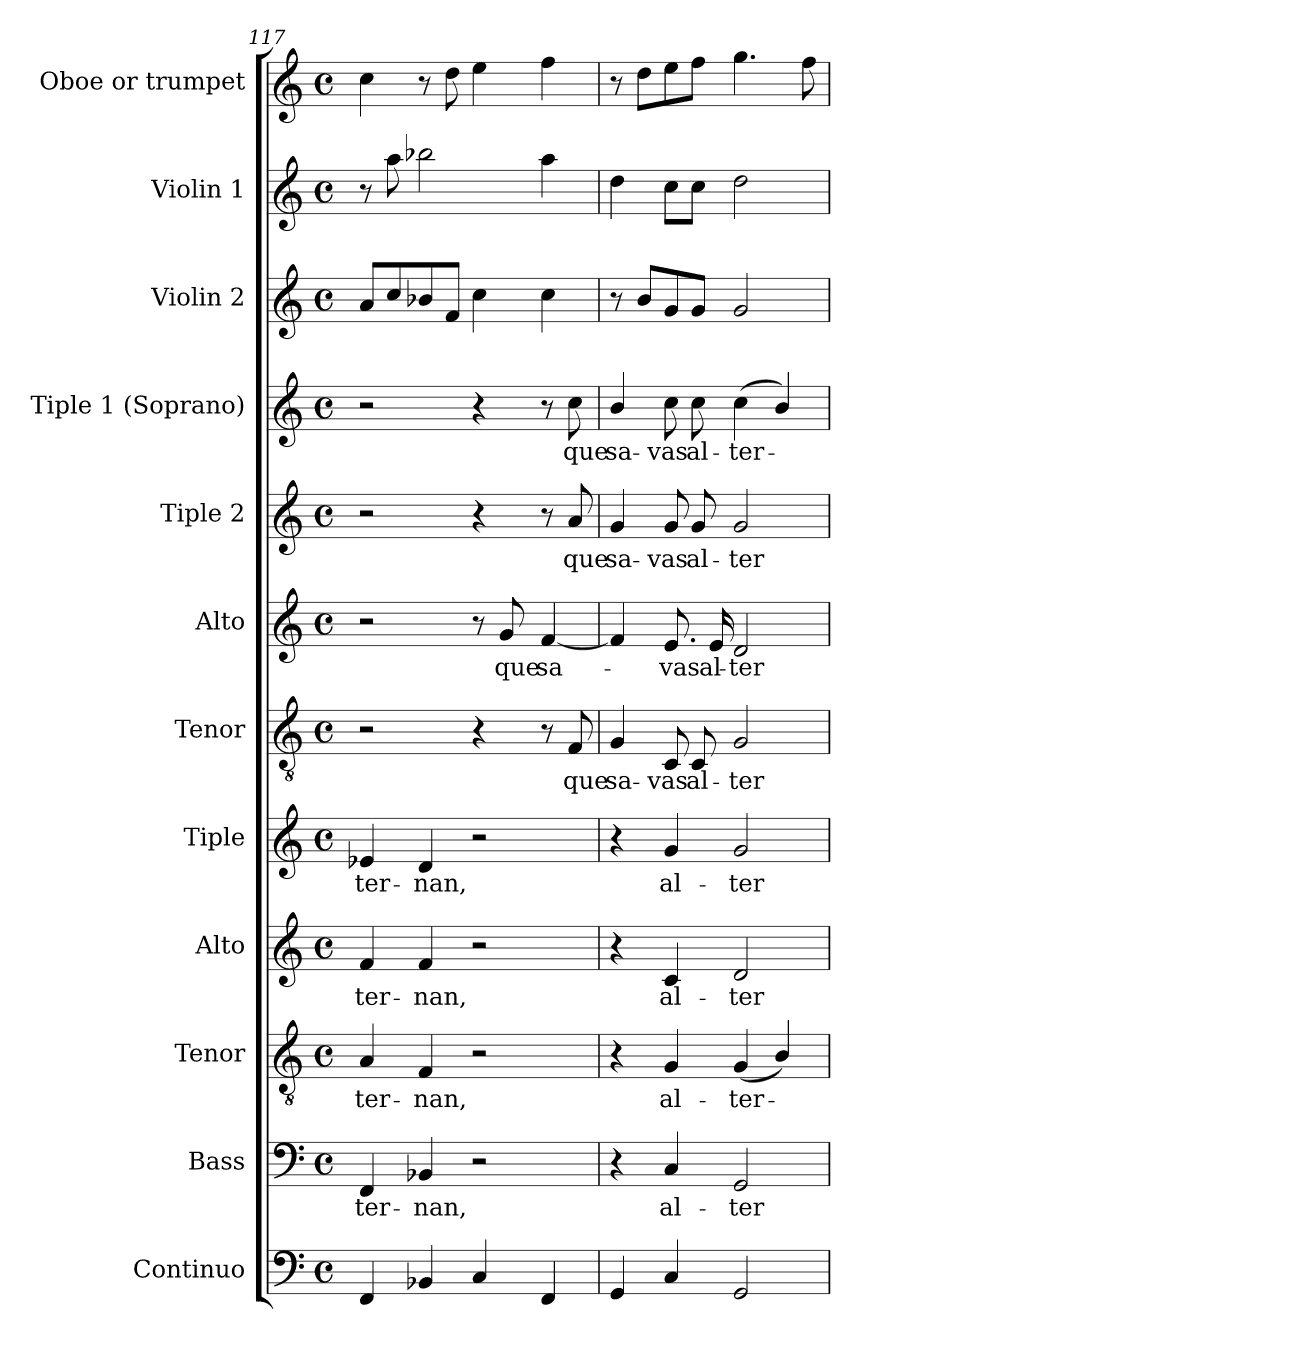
**kern	**kern	**text	**kern	**text	**kern	**text	**kern	**text	**kern	**text	**kern	**text	**kern	**text	**kern	**text	**kern	**kern	**kern
*part12	*part11	*part11	*part10	*part10	*part9	*part9	*part8	*part8	*part7	*part7	*part6	*part6	*part5	*part5	*part4	*part4	*part3	*part2	*part1
*staff12	*staff11	*staff11	*staff10	*staff10	*staff9	*staff9	*staff8	*staff8	*staff7	*staff7	*staff6	*staff6	*staff5	*staff5	*staff4	*staff4	*staff3	*staff2	*staff1
*I"Continuo	*I"Bass	*	*I"Tenor	*	*I"Alto	*	*I"Tiple	*	*I"Tenor	*	*I"Alto	*	*I"Tiple 2	*	*I"Tiple 1 (Soprano)	*	*I"Violin 2	*I"Violin 1	*I"Oboe or trumpet
*	*I'B.	*	*I'T.	*	*I'A.	*	*	*	*I'T.	*	*I'A.	*	*	*	*I'S1.	*	*I'Vln. 2	*I'Vln. 1	*I'Ob.
*clefF4	*clefF4	*	*clefGv2	*	*clefG2	*	*clefG2	*	*clefGv2	*	*clefG2	*	*clefG2	*	*clefG2	*	*clefG2	*clefG2	*clefG2
*	*	*	*ITrd7c12	*	*	*	*	*	*ITrd7c12	*	*	*	*	*	*	*	*	*	*
*k[]	*k[]	*	*k[]	*	*k[]	*	*k[]	*	*k[]	*	*k[]	*	*k[]	*	*k[]	*	*k[]	*k[]	*k[]
*C:	*C:	*	*C:	*	*C:	*	*C:	*	*C:	*	*C:	*	*C:	*	*C:	*	*C:	*C:	*C:
*M4/4	*M4/4	*	*M4/4	*	*M4/4	*	*M4/4	*	*M4/4	*	*M4/4	*	*M4/4	*	*M4/4	*	*M4/4	*M4/4	*M4/4
*met(c)	*met(c)	*	*met(c)	*	*met(c)	*	*met(c)	*	*met(c)	*	*met(c)	*	*met(c)	*	*met(c)	*	*met(c)	*met(c)	*met(c)
=117	=117	=117	=117	=117	=117	=117	=117	=117	=117	=117	=117	=117	=117	=117	=117	=117	=117	=117	=117
!	!	!LO:LY:b:color=#000000	!	!	!	!	!	!	!	!	!	!	!	!	!	!	!	!	!
!	!	!	!	!LO:LY:b:color=#000000	!	!	!	!	!	!	!	!	!	!	!	!	!	!	!
!	!	!	!	!	!	!LO:LY:b:color=#000000	!	!	!	!	!	!	!	!	!	!	!	!	!
!	!	!	!	!	!	!	!	!LO:LY:b:color=#000000	!	!	!	!	!	!	!	!	!	!	!
4FFi/	4FFi/	-ter-	4AAi/	-ter-	4fi/	-ter-	4e-Xi/	-ter-	2r	.	2r	.	2r	.	2r	.	8ai/L	8r	4cci\
.	.	.	.	.	.	.	.	.	.	.	.	.	.	.	.	.	8cci/	8aai\	.
!	!	!LO:LY:b:color=#000000	!	!	!	!	!	!	!	!	!	!	!	!	!	!	!	!	!
!	!	!	!	!LO:LY:b:color=#000000	!	!	!	!	!	!	!	!	!	!	!	!	!	!	!
!	!	!	!	!	!	!LO:LY:b:color=#000000	!	!	!	!	!	!	!	!	!	!	!	!	!
!	!	!	!	!	!	!	!	!LO:LY:b:color=#000000	!	!	!	!	!	!	!	!	!	!	!
4BB-Xi/	4BB-Xi/	-nan,	4FFi/	-nan,	4fi/	-nan,	4di/	-nan,	.	.	.	.	.	.	.	.	8b-Xi/	2bb-Xi\	8r
.	.	.	.	.	.	.	.	.	.	.	.	.	.	.	.	.	8fi/J	.	8ddi\
4Ci/	2r	.	2r	.	2r	.	2r	.	4r	.	8r	.	4r	.	4r	.	4cci\	.	4eei\
!	!	!	!	!	!	!	!	!	!	!	!	!LO:LY:b:color=#000000	!	!	!	!	!	!	!
.	.	.	.	.	.	.	.	.	.	.	8gi/	que	.	.	.	.	.	.	.
!	!	!	!	!	!	!	!	!	!	!	!	!LO:LY:b:color=#000000	!	!	!	!	!	!	!
4FFi/	.	.	.	.	.	.	.	.	8r	.	[4fi/	sa-	8r	.	8r	.	4cci\	4aai\	4ffi\
!	!	!	!	!	!	!	!	!	!	!LO:LY:b:color=#000000	!	!	!	!	!	!	!	!	!
!	!	!	!	!	!	!	!	!	!	!	!	!	!	!LO:LY:b:color=#000000	!	!	!	!	!
!	!	!	!	!	!	!	!	!	!	!	!	!	!	!	!	!LO:LY:b:color=#000000	!	!	!
.	.	.	.	.	.	.	.	.	8FFi/	que	.	.	8ai/	que	8cci\	que	.	.	.
=118	=118	=118	=118	=118	=118	=118	=118	=118	=118	=118	=118	=118	=118	=118	=118	=118	=118	=118	=118
!	!	!	!	!	!	!	!	!	!	!LO:LY:b:color=#000000	!	!	!	!	!	!	!	!	!
!	!	!	!	!	!	!	!	!	!	!	!	!	!	!LO:LY:b:color=#000000	!	!	!	!	!
!	!	!	!	!	!	!	!	!	!	!	!	!	!	!	!	!LO:LY:b:color=#000000	!	!	!
4GGi/	4r	.	4r	.	4r	.	4r	.	4GGi/	sa-	4fi/]	.	4gi/	sa-	4bi/	sa-	8r	4ddi\	8r
.	.	.	.	.	.	.	.	.	.	.	.	.	.	.	.	.	8bi/L	.	8ddi\L
!	!	!LO:LY:b:color=#000000	!	!	!	!	!	!	!	!	!	!	!	!	!	!	!	!	!
!	!	!	!	!LO:LY:b:color=#000000	!	!	!	!	!	!	!	!	!	!	!	!	!	!	!
!	!	!	!	!	!	!LO:LY:b:color=#000000	!	!	!	!	!	!	!	!	!	!	!	!	!
!	!	!	!	!	!	!	!	!LO:LY:b:color=#000000	!	!	!	!	!	!	!	!	!	!	!
!	!	!	!	!	!	!	!	!	!	!LO:LY:b:color=#000000	!	!	!	!	!	!	!	!	!
!	!	!	!	!	!	!	!	!	!	!	!	!LO:LY:b:color=#000000	!	!	!	!	!	!	!
!	!	!	!	!	!	!	!	!	!	!	!	!	!	!LO:LY:b:color=#000000	!	!	!	!	!
!	!	!	!	!	!	!	!	!	!	!	!	!	!	!	!	!LO:LY:b:color=#000000	!	!	!
4Ci/	4Ci/	al-	4GGi/	al-	4ci/	al-	4gi/	al-	8CCi/	-vas	8.ei/	-vas	8gi/	-vas	8cci\	-vas	8gi/	8cci\L	8eei\
!	!	!	!	!	!	!	!	!	!	!LO:LY:b:color=#000000	!	!	!	!	!	!	!	!	!
!	!	!	!	!	!	!	!	!	!	!	!	!	!	!LO:LY:b:color=#000000	!	!	!	!	!
!	!	!	!	!	!	!	!	!	!	!	!	!	!	!	!	!LO:LY:b:color=#000000	!	!	!
.	.	.	.	.	.	.	.	.	8CCi/	al-	.	.	8gi/	al-	8cci\	al-	8gi/J	8cci\J	8ffi\J
!	!	!	!	!	!	!	!	!	!	!	!	!LO:LY:b:color=#000000	!	!	!	!	!	!	!
.	.	.	.	.	.	.	.	.	.	.	16ei/	al-	.	.	.	.	.	.	.
!	!	!LO:LY:b:color=#000000	!	!	!	!	!	!	!	!	!	!	!	!	!	!	!	!	!
!	!	!	!	!LO:LY:b:color=#000000	!	!	!	!	!	!	!	!	!	!	!	!	!	!	!
!	!	!	!	!	!	!LO:LY:b:color=#000000	!	!	!	!	!	!	!	!	!	!	!	!	!
!	!	!	!	!	!	!	!	!LO:LY:b:color=#000000	!	!	!	!	!	!	!	!	!	!	!
!	!	!	!	!	!	!	!	!	!	!LO:LY:b:color=#000000	!	!	!	!	!	!	!	!	!
!	!	!	!	!	!	!	!	!	!	!	!	!LO:LY:b:color=#000000	!	!	!	!	!	!	!
!	!	!	!	!	!	!	!	!	!	!	!	!	!	!LO:LY:b:color=#000000	!	!	!	!	!
!	!	!	!	!	!	!	!	!	!	!	!	!	!	!	!	!LO:LY:b:color=#000000	!	!	!
2GGi/	2GGi/	-ter-	(4GGi/	-ter-	2di/	-ter-	2gi/	-ter-	2GGi/	-ter-	2di/	-ter-	2gi/	-ter-	(4cci\	-ter-	2gi/	2ddi\	4.ggi\
.	.	.	4BBi/)	.	.	.	.	.	.	.	.	.	.	.	4bi/)	.	.	.	.
.	.	.	.	.	.	.	.	.	.	.	.	.	.	.	.	.	.	.	8ffi\
=	=	=	=	=	=	=	=	=	=	=	=	=	=	=	=	=	=	=	=
*-	*-	*-	*-	*-	*-	*-	*-	*-	*-	*-	*-	*-	*-	*-	*-	*-	*-	*-	*-
